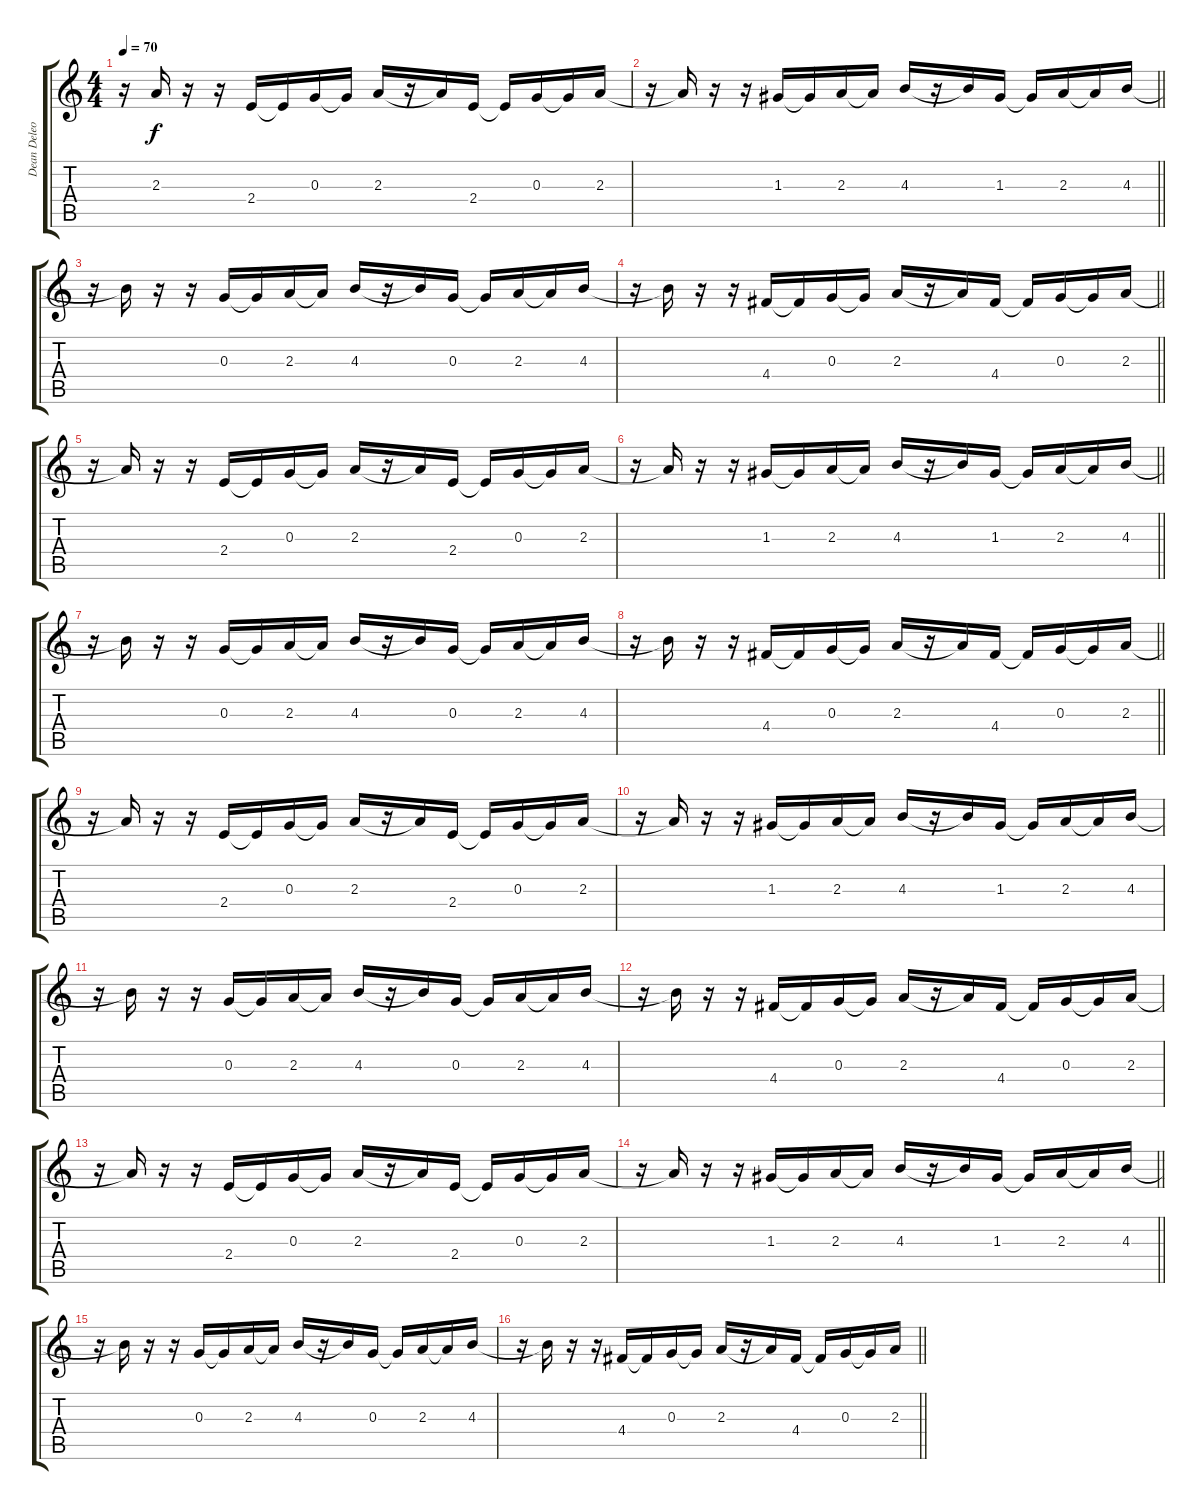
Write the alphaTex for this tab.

\track ("Dean Deleo (Guitar)" "Dean Deleo") {instrument overdrivenguitar}
\staff {score tabs}
\tuning (E4 B3 G3 D3 A2 E2) {hide}
\ts (4 4)
\tempo 70
\clef g2
\ks c
r.16{dy f} 2.3{t}.16 r.16 r.16 2.4.16 2.4{t}.16 0.3.16 0.3{t}.16 2.3.16 r.16 2.3{t}.16 2.4.16 2.4{t}.16 0.3.16 0.3{t}.16 2.3.16 |
\barLineRight lightlight
r.16 2.3{t}.16 r.16 r.16 1.3.16 1.3{t}.16 2.3.16 2.3{t}.16 4.3.16 r.16 4.3{t}.16 1.3.16 1.3{t}.16 2.3.16 2.3{t}.16 4.3.16 |
r.16 4.3{t}.16 r.16 r.16 0.3.16 0.3{t}.16 2.3.16 2.3{t}.16 4.3.16 r.16 4.3{t}.16 0.3.16 0.3{t}.16 2.3.16 2.3{t}.16 4.3.16 |
\barLineRight lightlight
r.16 4.3{t}.16 r.16 r.16 4.4.16 4.4{t}.16 0.3.16 0.3{t}.16 2.3.16 r.16 2.3{t}.16 4.4.16 4.4{t}.16 0.3.16 0.3{t}.16 2.3.16 |
r.16 2.3{t}.16 r.16 r.16 2.4.16 2.4{t}.16 0.3.16 0.3{t}.16 2.3.16 r.16 2.3{t}.16 2.4.16 2.4{t}.16 0.3.16 0.3{t}.16 2.3.16 |
\barLineRight lightlight
r.16 2.3{t}.16 r.16 r.16 1.3.16 1.3{t}.16 2.3.16 2.3{t}.16 4.3.16 r.16 4.3{t}.16 1.3.16 1.3{t}.16 2.3.16 2.3{t}.16 4.3.16 |
r.16 4.3{t}.16 r.16 r.16 0.3.16 0.3{t}.16 2.3.16 2.3{t}.16 4.3.16 r.16 4.3{t}.16 0.3.16 0.3{t}.16 2.3.16 2.3{t}.16 4.3.16 |
\barLineRight lightlight
r.16 4.3{t}.16 r.16 r.16 4.4.16 4.4{t}.16 0.3.16 0.3{t}.16 2.3.16 r.16 2.3{t}.16 4.4.16 4.4{t}.16 0.3.16 0.3{t}.16 2.3.16 |
r.16 2.3{t}.16 r.16 r.16 2.4.16 2.4{t}.16 0.3.16 0.3{t}.16 2.3.16 r.16 2.3{t}.16 2.4.16 2.4{t}.16 0.3.16 0.3{t}.16 2.3.16 |
r.16 2.3{t}.16 r.16 r.16 1.3.16{volume 14 instrument electricguitarclean} 1.3{t}.16 2.3.16 2.3{t}.16 4.3.16 r.16 4.3{t}.16 1.3.16 1.3{t}.16 2.3.16 2.3{t}.16 4.3.16 |
r.16 4.3{t}.16 r.16 r.16 0.3.16 0.3{t}.16 2.3.16 2.3{t}.16 4.3.16 r.16 4.3{t}.16 0.3.16 0.3{t}.16 2.3.16 2.3{t}.16 4.3.16 |
r.16 4.3{t}.16 r.16 r.16 4.4.16 4.4{t}.16 0.3.16 0.3{t}.16 2.3.16 r.16 2.3{t}.16 4.4.16 4.4{t}.16 0.3.16 0.3{t}.16 2.3.16 |
r.16 2.3{t}.16 r.16 r.16 2.4.16 2.4{t}.16 0.3.16 0.3{t}.16 2.3.16 r.16 2.3{t}.16 2.4.16 2.4{t}.16 0.3.16 0.3{t}.16 2.3.16 |
\barLineRight lightlight
r.16 2.3{t}.16 r.16 r.16 1.3.16 1.3{t}.16 2.3.16 2.3{t}.16 4.3.16 r.16 4.3{t}.16 1.3.16 1.3{t}.16 2.3.16 2.3{t}.16 4.3.16 |
r.16 4.3{t}.16 r.16 r.16 0.3.16 0.3{t}.16 2.3.16 2.3{t}.16 4.3.16 r.16 4.3{t}.16 0.3.16 0.3{t}.16 2.3.16 2.3{t}.16 4.3.16 |
\barLineRight lightlight
r.16 4.3{t}.16 r.16 r.16 4.4.16 4.4{t}.16 0.3.16 0.3{t}.16 2.3.16 r.16 2.3{t}.16 4.4.16 4.4{t}.16 0.3.16 0.3{t}.16 2.3.16
